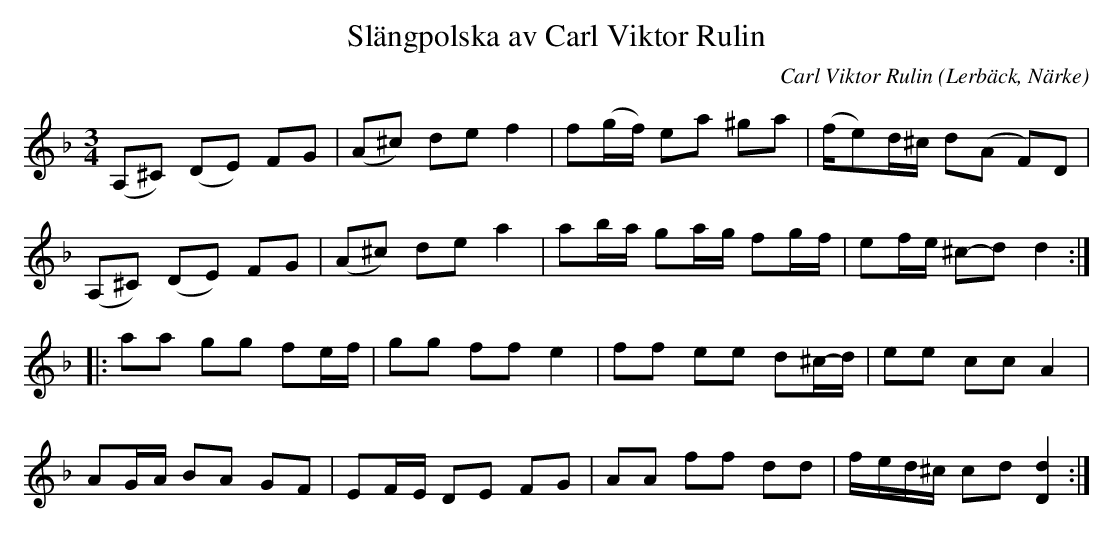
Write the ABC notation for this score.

X:1
T:Slängpolska av Carl Viktor Rulin
L:1/8
M:3/4
O: Lerbäck, Närke
C: Carl Viktor Rulin
K:Dm
(A,-^C) (D-E) FG | (A-^c) de f2 | f(g/-f/) ea ^ga | (f/-e)/d/^c/ d(A- F)D |
(A,-^C) (D-E) FG | (A-^c) de a2 | ab/-a/ ga/-g/ fg/-f/ | ef/e/ ^c-d d2 ::
aa gg fe/f/ | gg ff e2 | ff ee d^c/-d/ | ee cc A2 |
AG/-A/ BA GF | EF/-E/ DE FG | AA ff dd | f/-e/d/^c/ c-d [Dd]2 :|
